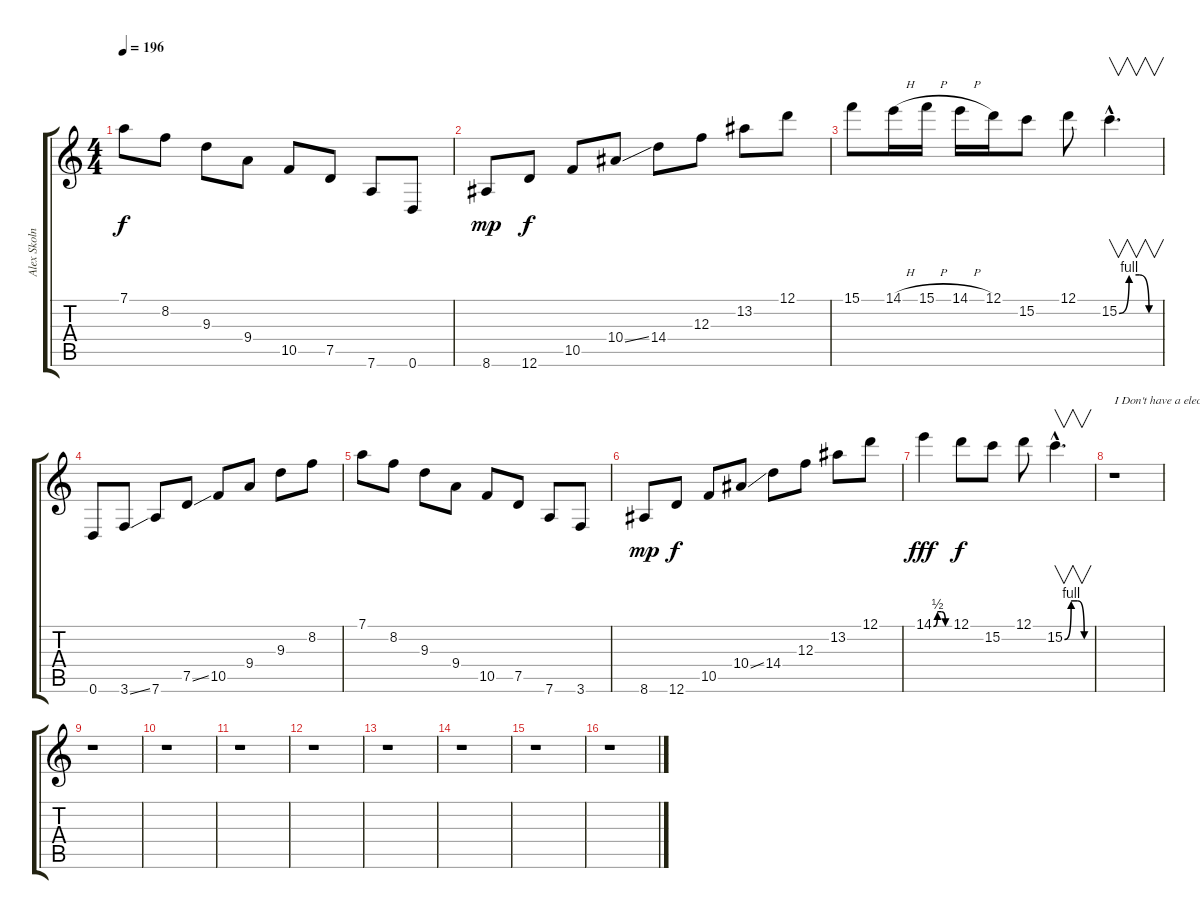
\track ("Alex Skolnick - Lead Guitar" "Alex Skoln") {instrument distortionguitar}
\staff {score tabs}
\tuning (D4 A3 F3 C3 G2 D2) {hide}
\ts (4 4)
\tempo 196
\clef g2
\ks c
7.1.8{dy f} 8.2.8 9.3.8 9.4.8 10.5.8 7.5.8 7.6.8 0.6.8 |
8.6.8{dy mp} 12.6.8{dy f} 10.5.8 10.4{ss}.8 14.4.8 12.3.8 13.2.8 12.1.8 |
15.1.8 14.1{h}.16 15.1{h}.16 14.1{h}.16 12.1.16 15.2.8 12.1.8 15.2{be (custom 0 0 15 4 30 4 45 0 60 0) hac}.4{v d} |
0.6.8 3.6{ss}.8 7.6.8 7.5{ss}.8 10.5.8 9.4.8 9.3.8 8.2.8 |
7.1.8 8.2.8 9.3.8 9.4.8 10.5.8 7.5.8 7.6.8 3.6.8 |
8.6.8{dy mp} 12.6.8{dy f} 10.5.8 10.4{ss}.8 14.4.8 12.3.8 13.2.8 12.1.8 |
14.1{be (custom 0 0 15 2 30 2 45 0 60 0)}.4{dy fff} 12.1.8{dy f} 15.2.8 12.1.8 15.2{be (custom 0 0 15 4 30 4 45 0 60 0) hac}.4{v d} |
r.1{txt "I Don't have a electric guitar so don't blame me"} |
r.1 |
r.1 |
r.1 |
r.1 |
r.1 |
r.1 |
r.1 |
r.1
